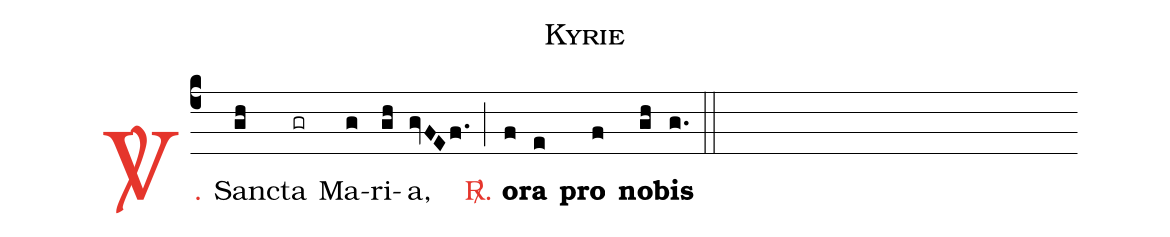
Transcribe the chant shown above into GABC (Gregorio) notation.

name: Kyrie;
%%
(c4)<c><sp>V/</sp>.</c> San(gh)cta(gr) Ma(g)ri(gh)a,(gvFEf.) (;)
	<c><sp>R/</sp>.</c> <b>o(f)ra(e) pro(f) no(gh)bis(g.) (::)
